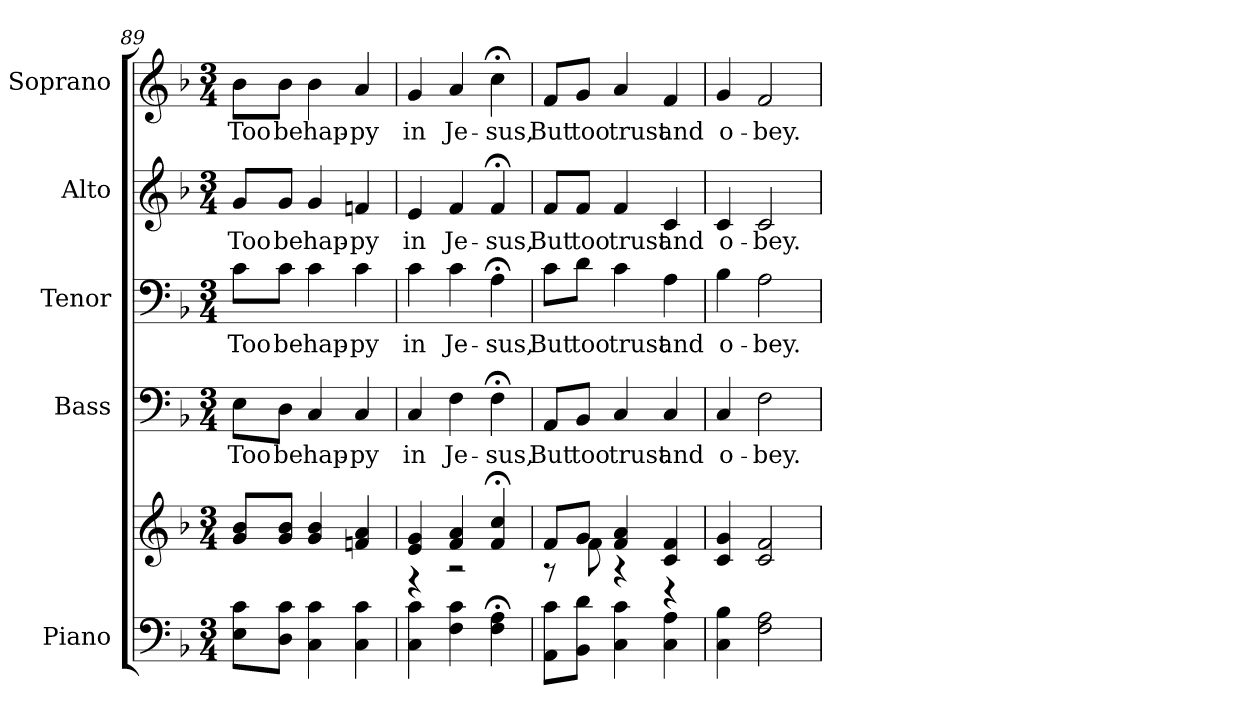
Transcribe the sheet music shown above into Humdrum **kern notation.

**kern	**kern	**kern	**text	**kern	**text	**kern	**text	**kern	**text
*part5	*part5	*part4	*part4	*part3	*part3	*part2	*part2	*part1	*part1
*staff6	*staff5	*staff4	*staff4	*staff3	*staff3	*staff2	*staff2	*staff1	*staff1
*I"Piano	*	*I"Bass	*	*I"Tenor	*	*I"Alto	*	*I"Soprano	*
*I'Pno.	*	*I'B.	*	*I'T.	*	*I'A.	*	*I'S.	*
!!LO:PB:g=z
*clefF4	*clefG2	*clefF4	*	*clefF4	*	*clefG2	*	*clefG2	*
*k[b-]	*k[b-]	*k[b-]	*	*k[b-]	*	*k[b-]	*	*k[b-]	*
*F:	*F:	*F:	*	*F:	*	*F:	*	*F:	*
*M3/4	*M3/4	*M3/4	*	*M3/4	*	*M3/4	*	*M3/4	*
=89	=89	=89	=89	=89	=89	=89	=89	=89	=89
!	!	!	!LO:LY:b:color=#000000	!	!	!	!	!	!
!	!	!	!	!	!LO:LY:b:color=#000000	!	!	!	!
!	!	!	!	!	!	!	!LO:LY:b:color=#000000	!	!
!	!	!	!	!	!	!	!	!	!LO:LY:b:color=#000000
8Ei\ 8ciL	8gi/ 8b-iL	8Ei\L	Too	8ci\L	Too	8gi/L	Too	8b-i\L	Too
!	!	!	!LO:LY:b:color=#000000	!	!	!	!	!	!
!	!	!	!	!	!LO:LY:b:color=#000000	!	!	!	!
!	!	!	!	!	!	!	!LO:LY:b:color=#000000	!	!
!	!	!	!	!	!	!	!	!	!LO:LY:b:color=#000000
8Di\ 8ciJ	8gi/ 8b-iJ	8Di\J	be	8ci\J	be	8gi/J	be	8b-i\J	be
!	!	!	!LO:LY:b:color=#000000	!	!	!	!	!	!
!	!	!	!	!	!LO:LY:b:color=#000000	!	!	!	!
!	!	!	!	!	!	!	!LO:LY:b:color=#000000	!	!
!	!	!	!	!	!	!	!	!	!LO:LY:b:color=#000000
4Ci\ 4ci	4gi/ 4b-i	4Ci/	hap-	4ci\	hap-	4gi/	hap-	4b-i\	hap-
!	!	!	!LO:LY:b:color=#000000	!	!	!	!	!	!
!	!	!	!	!	!LO:LY:b:color=#000000	!	!	!	!
!	!	!	!	!	!	!	!LO:LY:b:color=#000000	!	!
!	!	!	!	!	!	!	!	!	!LO:LY:b:color=#000000
4Ci\ 4ci	4fni/ 4ai	4Ci/	-py	4ci\	-py	4fni/	-py	4ai/	-py
=90	=90	=90	=90	=90	=90	=90	=90	=90	=90
*	*^	*	*	*	*	*	*	*	*
!	!	!	!	!LO:LY:b:color=#000000	!	!	!	!	!	!
!	!	!	!	!	!	!LO:LY:b:color=#000000	!	!	!	!
!	!	!	!	!	!	!	!	!LO:LY:b:color=#000000	!	!
!	!	!	!	!	!	!	!	!	!	!LO:LY:b:color=#000000
4Ci\ 4ci	4ei/ 4gi	4r	4Ci/	in	4ci\	in	4ei/	in	4gi/	in
!	!	!	!	!LO:LY:b:color=#000000	!	!	!	!	!	!
!	!	!	!	!	!	!LO:LY:b:color=#000000	!	!	!	!
!	!	!	!	!	!	!	!	!LO:LY:b:color=#000000	!	!
!	!	!	!	!	!	!	!	!	!	!LO:LY:b:color=#000000
4Fi\ 4ci	4fi/ 4ai	2r	4Fi\	Je-	4ci\	Je-	4fi/	Je-	4ai/	Je-
!	!	!	!	!LO:LY:b:color=#000000	!	!	!	!	!	!
!	!	!	!	!	!	!LO:LY:b:color=#000000	!	!	!	!
!	!	!	!	!	!	!	!	!LO:LY:b:color=#000000	!	!
!	!	!	!	!	!	!	!	!	!	!LO:LY:b:color=#000000
4Fi\; 4Ai;	4fi/; 4cci;	.	4F;i\	-sus,	4A;i\	-sus,	4f;i/	-sus,	4cc;i\	-sus,
=91	=91	=91	=91	=91	=91	=91	=91	=91	=91	=91
!	!	!	!	!LO:LY:b:color=#000000	!	!	!	!	!	!
!	!	!	!	!	!	!LO:LY:b:color=#000000	!	!	!	!
!	!	!	!	!	!	!	!	!LO:LY:b:color=#000000	!	!
!	!	!	!	!	!	!	!	!	!	!LO:LY:b:color=#000000
8AAi\ 8ciL	8fi/L	8r	8AAi/L	But	8ci\L	But	8fi/L	But	8fi/L	But
!	!	!	!	!LO:LY:b:color=#000000	!	!	!	!	!	!
!	!	!	!	!	!	!LO:LY:b:color=#000000	!	!	!	!
!	!	!	!	!	!	!	!	!LO:LY:b:color=#000000	!	!
!	!	!	!	!	!	!	!	!	!	!LO:LY:b:color=#000000
8BB-i\ 8diJ	8gi/J	8fi\	8BB-i/J	too	8di\J	too	8fi/J	too	8gi/J	too
!	!	!	!	!LO:LY:b:color=#000000	!	!	!	!	!	!
!	!	!	!	!	!	!LO:LY:b:color=#000000	!	!	!	!
!	!	!	!	!	!	!	!	!LO:LY:b:color=#000000	!	!
!	!	!	!	!	!	!	!	!	!	!LO:LY:b:color=#000000
4Ci\ 4ci	4fi/ 4ai	4r	4Ci/	trust	4ci\	trust	4fi/	trust	4ai/	trust
!	!	!	!	!LO:LY:b:color=#000000	!	!	!	!	!	!
!	!	!	!	!	!	!LO:LY:b:color=#000000	!	!	!	!
!	!	!	!	!	!	!	!	!LO:LY:b:color=#000000	!	!
!	!	!	!	!	!	!	!	!	!	!LO:LY:b:color=#000000
4Ci\ 4Ai	4ci/ 4fi	4r	4Ci/	and	4Ai\	and	4ci/	and	4fi/	and
*	*v	*v	*	*	*	*	*	*	*	*
=92	=92	=92	=92	=92	=92	=92	=92	=92	=92
*	*^	*	*	*	*	*	*	*	*
!	!	!	!	!LO:LY:b:color=#000000	!	!	!	!	!	!
*	*v	*v	*	*	*	*	*	*	*	*
*	*^	*	*	*	*	*	*	*	*
!	!	!	!	!	!	!LO:LY:b:color=#000000	!	!	!	!
*	*v	*v	*	*	*	*	*	*	*	*
*	*^	*	*	*	*	*	*	*	*
!	!	!	!	!	!	!	!	!LO:LY:b:color=#000000	!	!
*	*v	*v	*	*	*	*	*	*	*	*
*	*^	*	*	*	*	*	*	*	*
!	!	!	!	!	!	!	!	!	!	!LO:LY:b:color=#000000
*	*v	*v	*	*	*	*	*	*	*	*
4Ci\ 4B-i	4ci/ 4gi	4Ci/	o-	4B-i\	o-	4ci/	o-	4gi/	o-
!	!	!	!LO:LY:b:color=#000000	!	!	!	!	!	!
!	!	!	!	!	!LO:LY:b:color=#000000	!	!	!	!
!	!	!	!	!	!	!	!LO:LY:b:color=#000000	!	!
!	!	!	!	!	!	!	!	!	!LO:LY:b:color=#000000
2Fi\ 2Ai	2ci/ 2fi	2Fi\	-bey.	2Ai\	-bey.	2ci/	-bey.	2fi/	-bey.
=	=	=	=	=	=	=	=	=	=
*-	*-	*-	*-	*-	*-	*-	*-	*-	*-
